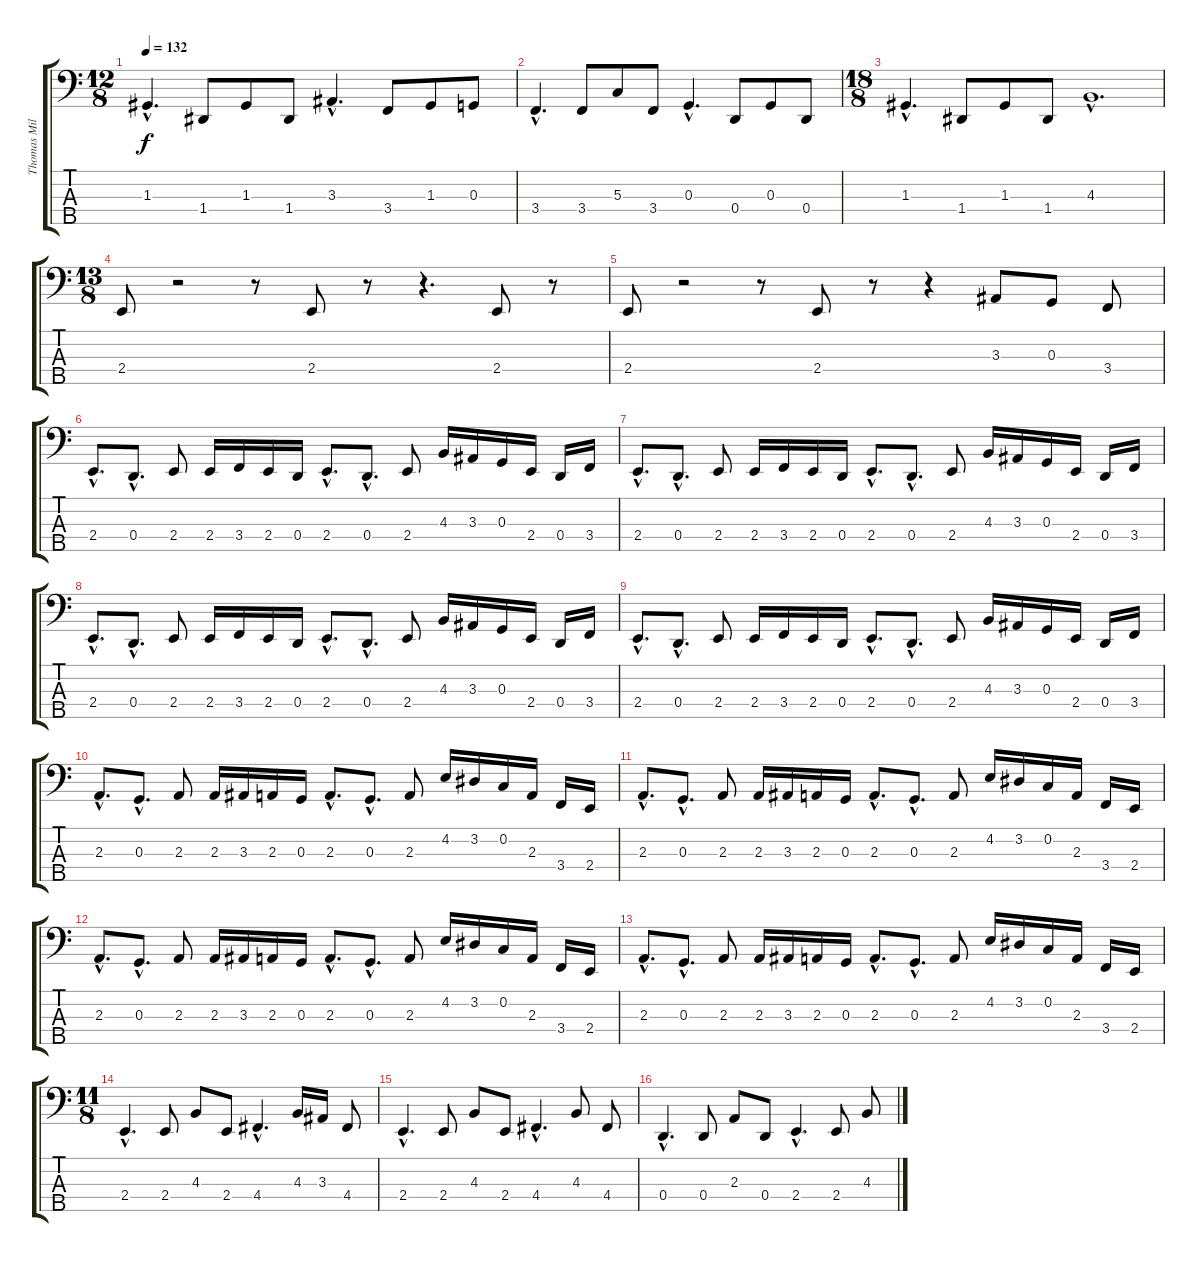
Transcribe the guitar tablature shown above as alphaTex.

\track ("Thomas Miller [Bass]" "Thomas Mil") {instrument electricbassfinger}
\staff {score tabs}
\tuning (F2 C2 G1 D1 A0) {hide}
\ts (12 8)
\tempo 132
\clef f4
\ks c
1.3{hac}.4{d dy f} 1.4.8 1.3.8 1.4.8 3.3{hac}.4{d} 3.4.8 1.3.8 0.3.8 |
3.4{hac}.4{d} 3.4.8 5.3.8 3.4.8 0.3{hac}.4{d} 0.4.8 0.3.8 0.4.8 |
\ts (18 8)
1.3{hac}.4{d} 1.4.8 1.3.8 1.4.8 4.3{hac}.1{d} |
\ts (13 8)
2.4.8 r.2 r.8 2.4.8 r.8 r.4{d} 2.4.8 r.8 |
2.4.8 r.2 r.8 2.4.8 r.8 r.4 3.3.8 0.3.8 3.4.8 |
2.4{hac}.8{d} 0.4{hac}.8{d} 2.4.8 2.4.16 3.4.16 2.4.16 0.4.16 2.4{hac}.8{d} 0.4{hac}.8{d} 2.4.8 4.3.16 3.3.16 0.3.16 2.4.16 0.4.16 3.4.16 |
2.4{hac}.8{d} 0.4{hac}.8{d} 2.4.8 2.4.16 3.4.16 2.4.16 0.4.16 2.4{hac}.8{d} 0.4{hac}.8{d} 2.4.8 4.3.16 3.3.16 0.3.16 2.4.16 0.4.16 3.4.16 |
2.4{hac}.8{d} 0.4{hac}.8{d} 2.4.8 2.4.16 3.4.16 2.4.16 0.4.16 2.4{hac}.8{d} 0.4{hac}.8{d} 2.4.8 4.3.16 3.3.16 0.3.16 2.4.16 0.4.16 3.4.16 |
2.4{hac}.8{d} 0.4{hac}.8{d} 2.4.8 2.4.16 3.4.16 2.4.16 0.4.16 2.4{hac}.8{d} 0.4{hac}.8{d} 2.4.8 4.3.16 3.3.16 0.3.16 2.4.16 0.4.16 3.4.16 |
2.3{hac}.8{d} 0.3{hac}.8{d} 2.3.8 2.3.16 3.3.16 2.3.16 0.3.16 2.3{hac}.8{d} 0.3{hac}.8{d} 2.3.8 4.2.16 3.2.16 0.2.16 2.3.16 3.4.16 2.4.16 |
2.3{hac}.8{d} 0.3{hac}.8{d} 2.3.8 2.3.16 3.3.16 2.3.16 0.3.16 2.3{hac}.8{d} 0.3{hac}.8{d} 2.3.8 4.2.16 3.2.16 0.2.16 2.3.16 3.4.16 2.4.16 |
2.3{hac}.8{d} 0.3{hac}.8{d} 2.3.8 2.3.16 3.3.16 2.3.16 0.3.16 2.3{hac}.8{d} 0.3{hac}.8{d} 2.3.8 4.2.16 3.2.16 0.2.16 2.3.16 3.4.16 2.4.16 |
2.3{hac}.8{d} 0.3{hac}.8{d} 2.3.8 2.3.16 3.3.16 2.3.16 0.3.16 2.3{hac}.8{d} 0.3{hac}.8{d} 2.3.8 4.2.16 3.2.16 0.2.16 2.3.16 3.4.16 2.4.16 |
\ts (11 8)
2.4{hac}.4{d} 2.4.8 4.3.8 2.4.8 4.4{hac}.4{d} 4.3.16 3.3.16 4.4.8 |
2.4{hac}.4{d} 2.4.8 4.3.8 2.4.8 4.4{hac}.4{d} 4.3.8 4.4.8 |
0.4{hac}.4{d} 0.4.8 2.3.8 0.4.8 2.4{hac}.4{d} 2.4.8 4.3.8
